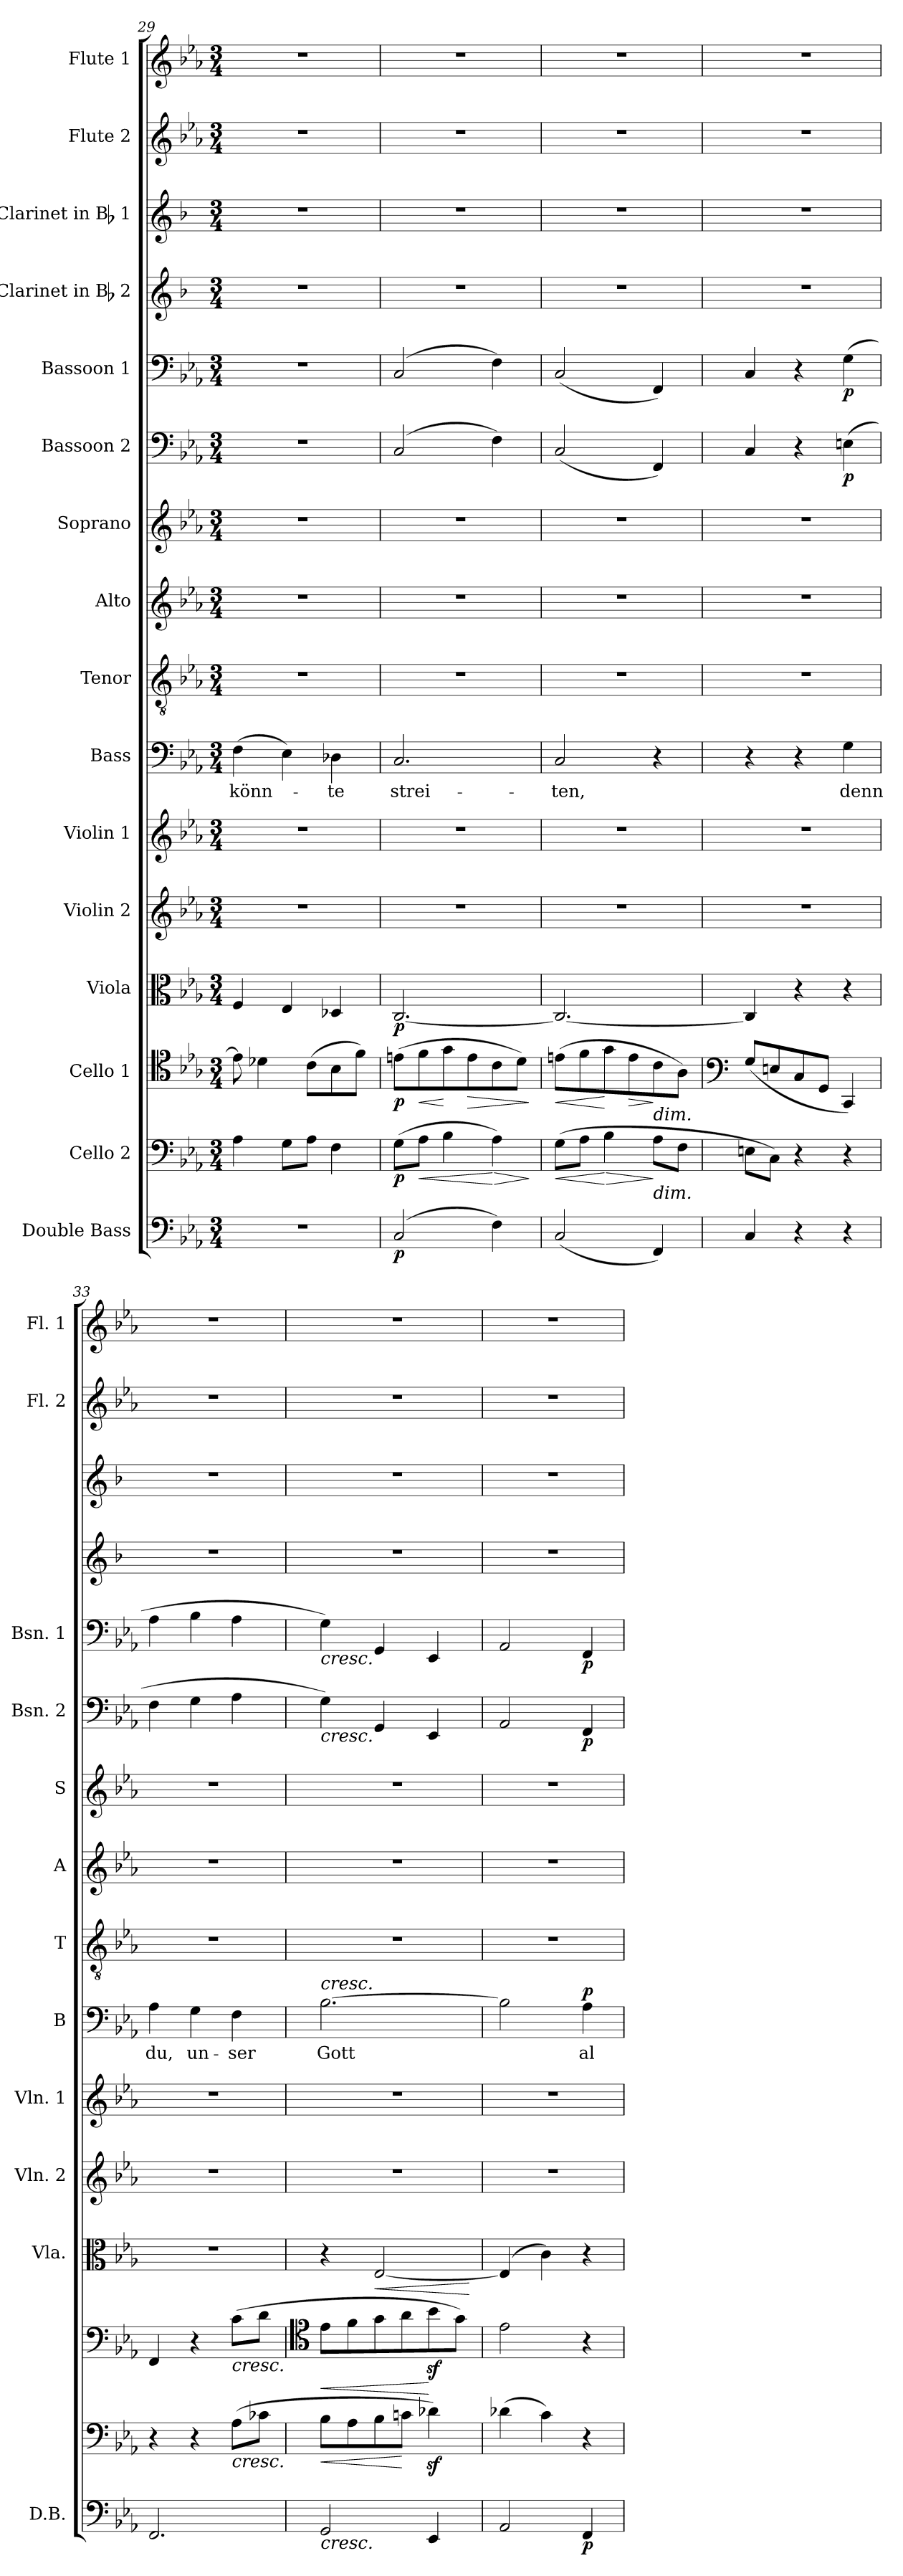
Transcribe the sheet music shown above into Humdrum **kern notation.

**kern	**dynam	**kern	**dynam	**kern	**dynam	**kern	**dynam	**kern	**kern	**kern	**text	**dynam	**kern	**kern	**kern	**kern	**dynam	**kern	**dynam	**kern	**kern	**kern	**kern
*part16	*part16	*part15	*part15	*part14	*part14	*part13	*part13	*part12	*part11	*part10	*part10	*part10	*part9	*part8	*part7	*part6	*part6	*part5	*part5	*part4	*part3	*part2	*part1
*staff16	*staff16	*staff15	*staff15	*staff14	*staff14	*staff13	*staff13	*staff12	*staff11	*staff10	*staff10	*staff10	*staff9	*staff8	*staff7	*staff6	*staff6	*staff5	*staff5	*staff4	*staff3	*staff2	*staff1
*I"Double Bass	*	*I"Cello 2	*	*I"Cello 1	*	*I"Viola	*	*I"Violin 2	*I"Violin 1	*I"Bass	*	*	*I"Tenor	*I"Alto	*I"Soprano	*I"Bassoon 2	*	*I"Bassoon 1	*	*I"Clarinet in Bb 2	*I"Clarinet in Bb 1	*I"Flute 2	*I"Flute 1
*I'D.B.	*	*	*	*	*	*I'Vla.	*	*I'Vln. 2	*I'Vln. 1	*I'B	*	*	*I'T	*I'A	*I'S	*I'Bsn. 2	*	*I'Bsn. 1	*	*	*	*I'Fl. 2	*I'Fl. 1
*clefF4	*	*clefF4	*	*clefC4	*	*clefC3	*	*clefG2	*clefG2	*clefF4	*	*	*clefGv2	*clefG2	*clefG2	*clefF4	*	*clefF4	*	*clefG2	*clefG2	*clefG2	*clefG2
*ITrd7c12	*	*	*	*	*	*	*	*	*	*	*	*	*	*	*	*	*	*	*	*ITrd1c2	*ITrd1c2	*	*
*k[b-e-a-]	*	*k[b-e-a-]	*	*k[b-e-a-]	*	*k[b-e-a-]	*	*k[b-e-a-]	*k[b-e-a-]	*k[b-e-a-]	*	*	*k[b-e-a-]	*k[b-e-a-]	*k[b-e-a-]	*k[b-e-a-]	*	*k[b-e-a-]	*	*k[b-e-a-]	*k[b-e-a-]	*k[b-e-a-]	*k[b-e-a-]
*E-:	*	*E-:	*	*E-:	*	*E-:	*	*E-:	*E-:	*E-:	*	*	*E-:	*E-:	*E-:	*E-:	*	*E-:	*	*E-:	*E-:	*E-:	*E-:
*M3/4	*	*M3/4	*	*M3/4	*	*M3/4	*	*M3/4	*M3/4	*M3/4	*	*	*M3/4	*M3/4	*M3/4	*M3/4	*	*M3/4	*	*M3/4	*M3/4	*M3/4	*M3/4
=29	=29	=29	=29	=29	=29	=29	=29	=29	=29	=29	=29	=29	=29	=29	=29	=29	=29	=29	=29	=29	=29	=29	=29
2.r	.	4A-\	.	8e-\]	.	4F/	.	2.r	2.r	(4F\	könn-	.	2.r	2.r	2.r	2.r	.	2.r	.	2.r	2.r	2.r	2.r
.	.	.	.	4d-X\	.	.	.	.	.	.	.	.	.	.	.	.	.	.	.	.	.	.	.
.	.	8G\L	.	.	.	4E-/	.	.	.	4E-\)	.	.	.	.	.	.	.	.	.	.	.	.	.
.	.	8A-\J	.	(8c\L	.	.	.	.	.	.	.	.	.	.	.	.	.	.	.	.	.	.	.
.	.	4F\	.	8B-\	.	4D-X/	.	.	.	4D-X\	-te	.	.	.	.	.	.	.	.	.	.	.	.
.	.	.	.	8f\J)	.	.	.	.	.	.	.	.	.	.	.	.	.	.	.	.	.	.	.
=30	=30	=30	=30	=30	=30	=30	=30	=30	=30	=30	=30	=30	=30	=30	=30	=30	=30	=30	=30	=30	=30	=30	=30
!	!LO:DY:b	!	!LO:DY:b	!	!LO:DY:b	!	!LO:DY:b	!	!	!	!	!	!	!	!	!	!	!	!	!	!	!	!
(2CC/	p	(8G\L	p	(8en\L	p	[2.C/	p	2.r	2.r	2.C/	strei-	.	2.r	2.r	2.r	(2C/	.	(2C/	.	2.r	2.r	2.r	2.r
!	!	!	!LO:HP:b	!	!LO:HP:b	!	!	!	!	!	!	!	!	!	!	!	!	!	!	!	!	!	!
.	.	8A-\J	<	8f\	<	.	.	.	.	.	.	.	.	.	.	.	.	.	.	.	.	.	.
.	.	4B-\	.	8g\	[	.	.	.	.	.	.	.	.	.	.	.	.	.	.	.	.	.	.
!	!	!	!	!	!LO:HP:b	!	!	!	!	!	!	!	!	!	!	!	!	!	!	!	!	!	!
.	.	.	.	8e\	>	.	.	.	.	.	.	.	.	.	.	.	.	.	.	.	.	.	.
!	!	!	!LO:HP:n=1:b	!	!	!	!	!	!	!	!	!	!	!	!	!	!	!	!	!	!	!	!
4FF\)	.	4A-\)	[ >	8c\	.	.	.	.	.	.	.	.	.	.	.	4F\)	.	4F\)	.	.	.	.	.
.	.	.	.	8d\J)	.	.	.	.	.	.	.	.	.	.	.	.	.	.	.	.	.	.	.
.	.	.	]	.	]	.	.	.	.	.	.	.	.	.	.	.	.	.	.	.	.	.	.
=31	=31	=31	=31	=31	=31	=31	=31	=31	=31	=31	=31	=31	=31	=31	=31	=31	=31	=31	=31	=31	=31	=31	=31
!	!	!	!LO:HP:b	!	!LO:HP:b	!	!	!	!	!	!	!	!	!	!	!	!	!	!	!	!	!	!
(2CC/	.	(8G\L	<	(8en\L	<	2.C/_	.	2.r	2.r	2C/	-ten,	.	2.r	2.r	2.r	(2C/	.	(2C/	.	2.r	2.r	2.r	2.r
.	.	8A-\J	.	8f\	.	.	.	.	.	.	.	.	.	.	.	.	.	.	.	.	.	.	.
!	!	!	!LO:HP:n=1:b	!	!	!	!	!	!	!	!	!	!	!	!	!	!	!	!	!	!	!	!
.	.	4B-\	[ >	8g\	[	.	.	.	.	.	.	.	.	.	.	.	.	.	.	.	.	.	.
!	!	!	!	!	!LO:HP:b	!	!	!	!	!	!	!	!	!	!	!	!	!	!	!	!	!	!
.	.	.	.	8e\	>	.	.	.	.	.	.	.	.	.	.	.	.	.	.	.	.	.	.
!	!	!	!	!LO:TX:b:i:t=dim.	!	!	!	!	!	!	!	!	!	!	!	!	!	!	!	!	!	!	!
!	!	!LO:TX:b:i:t=dim.	!	!	!	!	!	!	!	!	!	!	!	!	!	!	!	!	!	!	!	!	!
4FFF/)	.	8A-\L	]	8c\	]	.	.	.	.	4r	.	.	.	.	.	4FF/)	.	4FF/)	.	.	.	.	.
.	.	8F\J	.	8A-\J)	.	.	.	.	.	.	.	.	.	.	.	.	.	.	.	.	.	.	.
=32	=32	=32	=32	=32	=32	=32	=32	=32	=32	=32	=32	=32	=32	=32	=32	=32	=32	=32	=32	=32	=32	=32	=32
*	*	*	*	*clefF4	*	*	*	*	*	*	*	*	*	*	*	*	*	*	*	*	*	*	*
4CC/	.	8En\L	.	(8G/L	.	4C/]	.	2.r	2.r	4r	.	.	2.r	2.r	2.r	4C/	.	4C/	.	2.r	2.r	2.r	2.r
.	.	8C\J)	.	8En/	.	.	.	.	.	.	.	.	.	.	.	.	.	.	.	.	.	.	.
4r	.	4r	.	8C/	.	4r	.	.	.	4r	.	.	.	.	.	4r	.	4r	.	.	.	.	.
.	.	.	.	8GG/J	.	.	.	.	.	.	.	.	.	.	.	.	.	.	.	.	.	.	.
!	!	!	!	!	!	!	!	!	!	!	!	!	!	!	!	!	!LO:DY:b	!	!LO:DY:b	!	!	!	!
4r	.	4r	.	4CC/)	.	4r	.	.	.	4G\	denn	.	.	.	.	(4En\	p	(4G\	p	.	.	.	.
=33	=33	=33	=33	=33	=33	=33	=33	=33	=33	=33	=33	=33	=33	=33	=33	=33	=33	=33	=33	=33	=33	=33	=33
2.FFF/	.	4r	.	4FF/	.	2.r	.	2.r	2.r	4A-\	du,	.	2.r	2.r	2.r	4F\	.	4A-\	.	2.r	2.r	2.r	2.r
.	.	4r	.	4r	.	.	.	.	.	4G\	un-	.	.	.	.	4G\	.	4B-\	.	.	.	.	.
!	!	!	!	!LO:TX:b:i:t=cresc.	!	!	!	!	!	!	!	!	!	!	!	!	!	!	!	!	!	!	!
!	!	!LO:TX:b:i:t=cresc.	!	!	!	!	!	!	!	!	!	!	!	!	!	!	!	!	!	!	!	!	!
.	.	(8A-\L	.	(8c\L	.	.	.	.	.	4F\	-ser	.	.	.	.	4A-\	.	4A-\	.	.	.	.	.
.	.	8c-X\J	.	8d\J	.	.	.	.	.	.	.	.	.	.	.	.	.	.	.	.	.	.	.
=34	=34	=34	=34	=34	=34	=34	=34	=34	=34	=34	=34	=34	=34	=34	=34	=34	=34	=34	=34	=34	=34	=34	=34
*	*	*	*	*clefC4	*	*	*	*	*	*	*	*	*	*	*	*	*	*	*	*	*	*	*
!	!	!	!	!	!	!	!	!	!	!	!	!	!	!	!	!	!	!LO:TX:b:i:t=cresc.	!	!	!	!	!
!	!	!	!	!	!	!	!	!	!	!	!	!	!	!	!	!LO:TX:b:i:t=cresc.	!	!	!	!	!	!	!
!	!	!	!	!	!	!	!	!	!	!LO:TX:a:i:t=cresc.	!	!	!	!	!	!	!	!	!	!	!	!	!
!LO:TX:b:i:t=cresc.	!	!	!	!	!	!	!	!	!	!	!	!	!	!	!	!	!	!	!	!	!	!	!
!	!	!	!LO:HP:b	!	!LO:HP:b	!	!	!	!	!	!	!	!	!	!	!	!	!	!	!	!	!	!
2GGG/	.	8B-\L	<	8e-\L	<	4r	.	2.r	2.r	[2.B-\	Gott	.	2.r	2.r	2.r	4G\)	.	4G\)	.	2.r	2.r	2.r	2.r
.	.	8A-\	.	8f\	.	.	.	.	.	.	.	.	.	.	.	.	.	.	.	.	.	.	.
!	!	!	!	!	!	!	!LO:HP:b	!	!	!	!	!	!	!	!	!	!	!	!	!	!	!	!
.	.	8B-\	.	8g\	.	[2E-/	<	.	.	.	.	.	.	.	.	4GG/	.	4GG/	.	.	.	.	.
.	.	8cn\J	[	8a-\	.	.	.	.	.	.	.	.	.	.	.	.	.	.	.	.	.	.	.
4EEE-/	.	4d-Xz<\)	.	8b-z<\	[	.	.	.	.	.	.	.	.	.	.	4EE-/	.	4EE-/	.	.	.	.	.
.	.	.	.	8g\J)	.	.	.	.	.	.	.	.	.	.	.	.	.	.	.	.	.	.	.
.	.	.	.	.	.	.	[	.	.	.	.	.	.	.	.	.	.	.	.	.	.	.	.
=35	=35	=35	=35	=35	=35	=35	=35	=35	=35	=35	=35	=35	=35	=35	=35	=35	=35	=35	=35	=35	=35	=35	=35
2AAA-/	.	(4d-X\	.	2e-\	.	(4E-/]	.	2.r	2.r	2B-\]	.	.	2.r	2.r	2.r	2AA-/	.	2AA-/	.	2.r	2.r	2.r	2.r
.	.	4c\)	.	.	.	4c\)	.	.	.	.	.	.	.	.	.	.	.	.	.	.	.	.	.
!	!LO:DY:b	!	!	!	!	!	!	!	!	!	!	!LO:DY:a	!	!	!	!	!LO:DY:b	!	!LO:DY:b	!	!	!	!
4FFF/	p	4r	.	4r	.	4r	.	.	.	4A-\	al-	p	.	.	.	4FF/	p	4FF/	p	.	.	.	.
=	=	=	=	=	=	=	=	=	=	=	=	=	=	=	=	=	=	=	=	=	=	=	=
*-	*-	*-	*-	*-	*-	*-	*-	*-	*-	*-	*-	*-	*-	*-	*-	*-	*-	*-	*-	*-	*-	*-	*-
